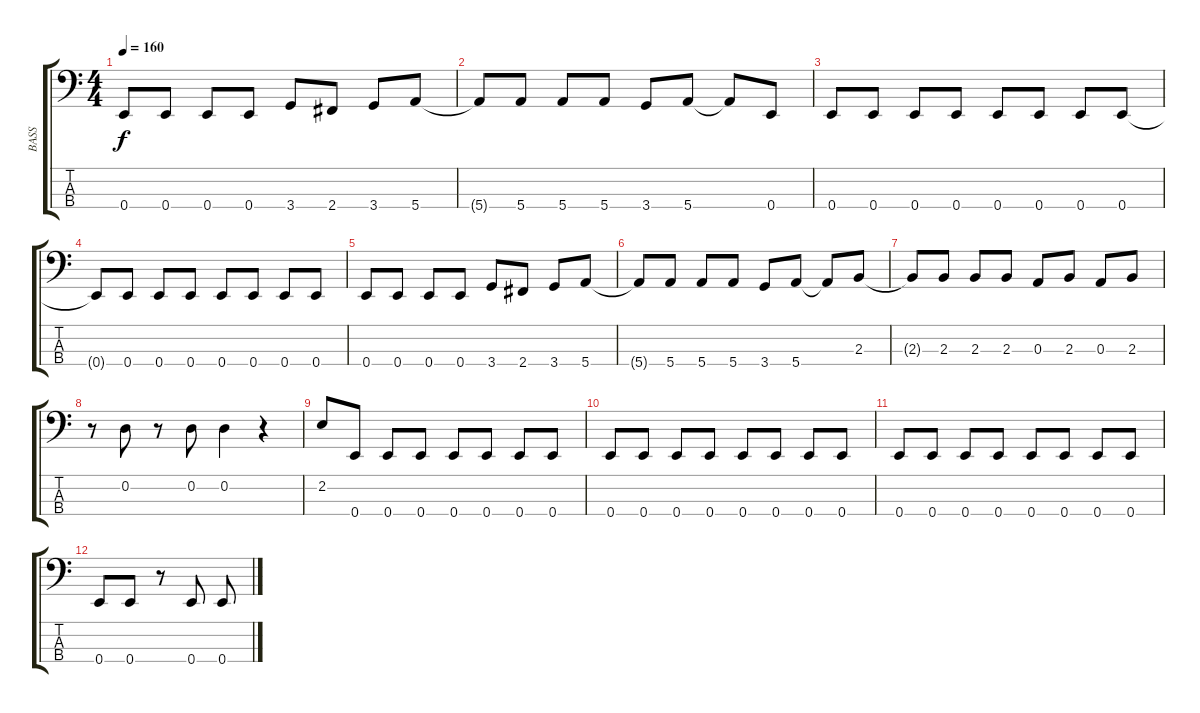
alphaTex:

\track ("BASS" "BASS") {instrument electricbassfinger}
\staff {score tabs}
\tuning (G2 D2 A1 E1) {hide}
\ts (4 4)
\tempo 160
\clef f4
\ks c
0.4.8{dy f} 0.4.8 0.4.8 0.4.8 3.4.8 2.4.8 3.4.8 5.4.8 |
5.4{t}.8 5.4.8 5.4.8 5.4.8 3.4.8 5.4.8 5.4{t}.8 0.4.8 |
0.4.8 0.4.8 0.4.8 0.4.8 0.4.8 0.4.8 0.4.8 0.4.8 |
0.4{t}.8 0.4.8 0.4.8 0.4.8 0.4.8 0.4.8 0.4.8 0.4.8 |
0.4.8 0.4.8 0.4.8 0.4.8 3.4.8 2.4.8 3.4.8 5.4.8 |
5.4{t}.8 5.4.8 5.4.8 5.4.8 3.4.8 5.4.8 5.4{t}.8 2.3.8 |
2.3{t}.8 2.3.8 2.3.8 2.3.8 0.3.8 2.3.8 0.3.8 2.3.8 |
r.8 0.2.8 r.8 0.2.8 0.2.4 r.4 |
2.2.8 0.4.8 0.4.8 0.4.8 0.4.8 0.4.8 0.4.8 0.4.8 |
0.4.8 0.4.8 0.4.8 0.4.8 0.4.8 0.4.8 0.4.8 0.4.8 |
0.4.8 0.4.8 0.4.8 0.4.8 0.4.8 0.4.8 0.4.8 0.4.8 |
0.4.8 0.4.8 r.8 0.4.8 0.4.8
